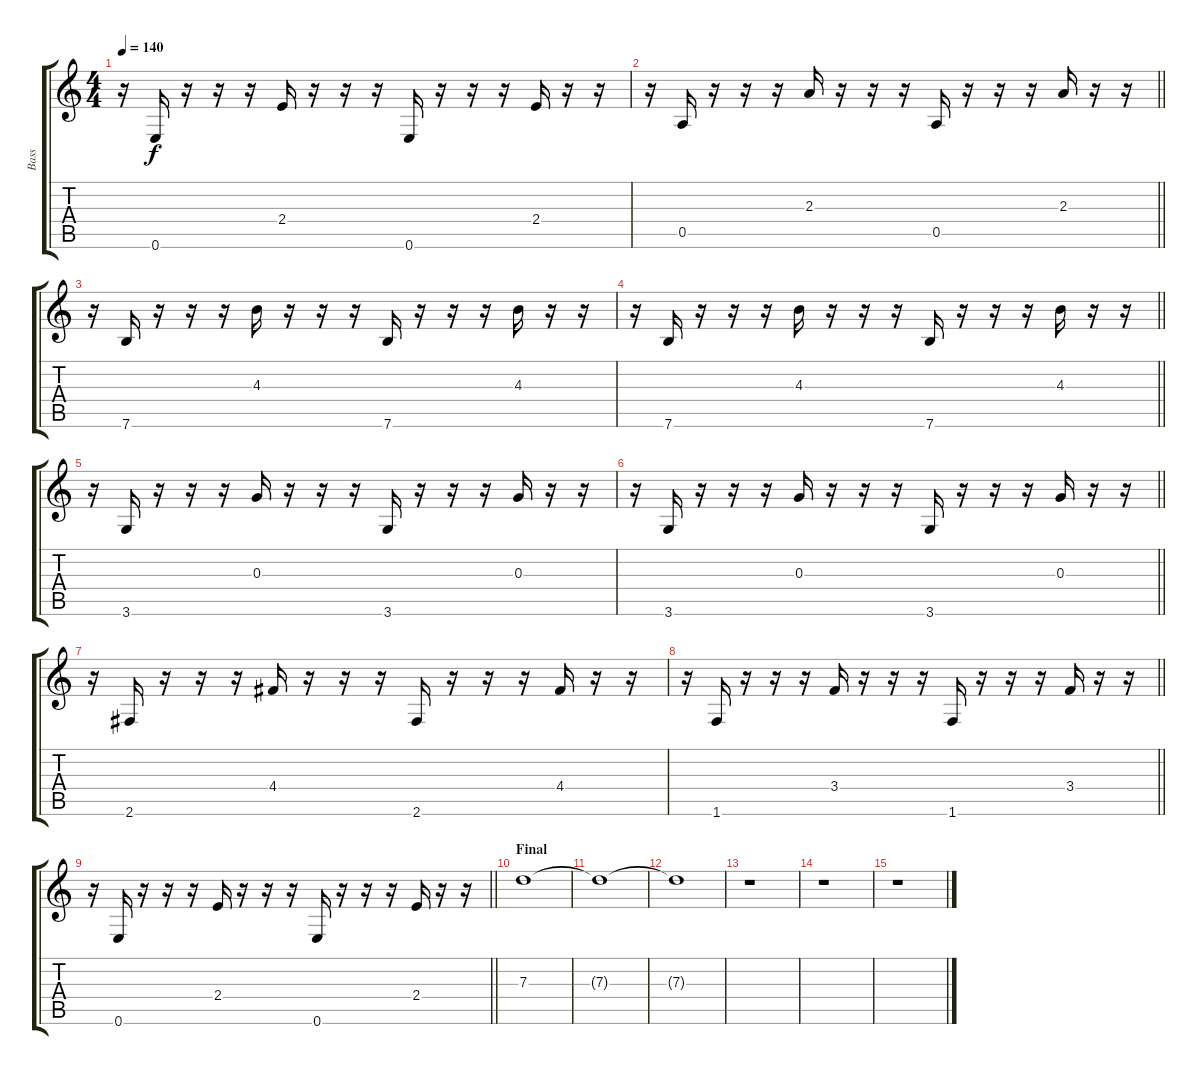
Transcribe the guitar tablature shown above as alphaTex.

\track ("Bass" "Bass") {instrument synthbass2}
\staff {score tabs}
\tuning (E4 B3 G3 D3 A2 E2) {hide}
\ts (4 4)
\tempo 140
\clef g2
\ks c
r.16{dy f} 0.6.16 r.16 r.16 r.16 2.4.16 r.16 r.16 r.16 0.6.16 r.16 r.16 r.16 2.4.16 r.16 r.16 |
\barLineRight lightlight
r.16 0.5.16 r.16 r.16 r.16 2.3.16 r.16 r.16 r.16 0.5.16 r.16 r.16 r.16 2.3.16 r.16 r.16 |
r.16 7.6.16 r.16 r.16 r.16 4.3.16 r.16 r.16 r.16 7.6.16 r.16 r.16 r.16 4.3.16 r.16 r.16 |
\barLineRight lightlight
r.16 7.6.16 r.16 r.16 r.16 4.3.16 r.16 r.16 r.16 7.6.16 r.16 r.16 r.16 4.3.16 r.16 r.16 |
r.16 3.6.16 r.16 r.16 r.16 0.3.16 r.16 r.16 r.16 3.6.16 r.16 r.16 r.16 0.3.16 r.16 r.16 |
\barLineRight lightlight
r.16 3.6.16 r.16 r.16 r.16 0.3.16 r.16 r.16 r.16 3.6.16 r.16 r.16 r.16 0.3.16 r.16 r.16 |
r.16 2.6.16 r.16 r.16 r.16 4.4.16 r.16 r.16 r.16 2.6.16 r.16 r.16 r.16 4.4.16 r.16 r.16 |
\barLineRight lightlight
r.16 1.6.16 r.16 r.16 r.16 3.4.16 r.16 r.16 r.16 1.6.16 r.16 r.16 r.16 3.4.16 r.16 r.16 |
\barLineRight lightlight
r.16 0.6.16 r.16 r.16 r.16 2.4.16 r.16 r.16 r.16 0.6.16 r.16 r.16 r.16 2.4.16 r.16 r.16 |
\section ("" "Final")
7.3.1 |
7.3{t}.1 |
7.3{t}.1 |
r.1 |
r.1 |
r.1
